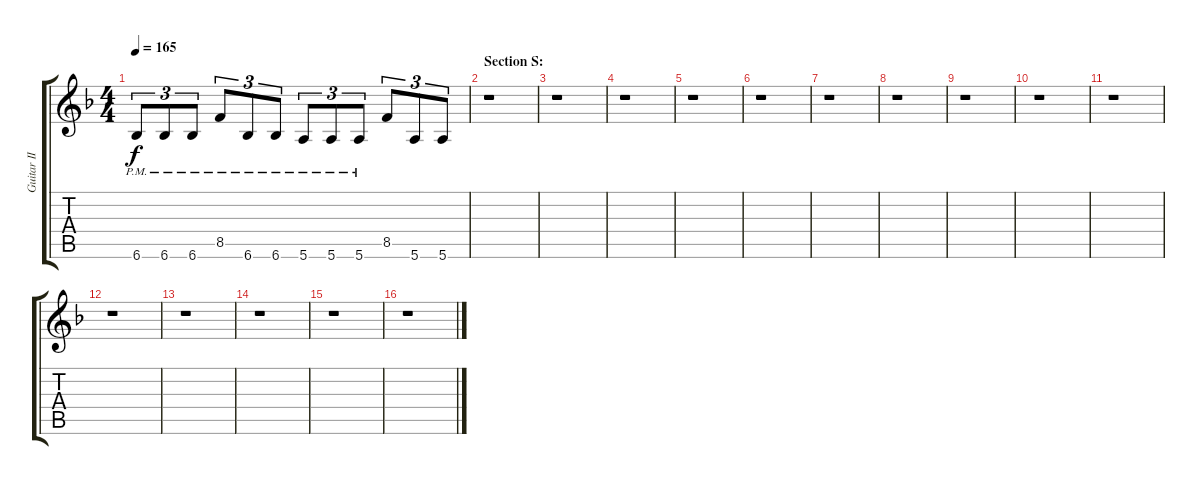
\track ("Guitar II" "Guitar II") {instrument overdrivenguitar}
\staff {score tabs}
\tuning (E4 B3 G3 D3 A2 E2) {hide}
\ts (4 4)
\tempo 165
\clef g2
\ks f
6.6{pm}.8{tu (3 2) dy f} 6.6{pm}.8{tu (3 2)} 6.6{pm}.8{tu (3 2)} 8.5{pm}.8{tu (3 2)} 6.6{pm}.8{tu (3 2)} 6.6{pm}.8{tu (3 2)} 5.6{pm}.8{tu (3 2)} 5.6{pm}.8{tu (3 2)} 5.6{pm}.8{tu (3 2)} 8.5.8{tu (3 2)} 5.6.8{tu (3 2)} 5.6.8{tu (3 2)} |
\section ("" "Section S:")
r.1 |
r.1 |
r.1 |
r.1 |
r.1 |
r.1 |
r.1 |
r.1 |
r.1 |
r.1 |
r.1 |
r.1 |
r.1 |
r.1 |
r.1
